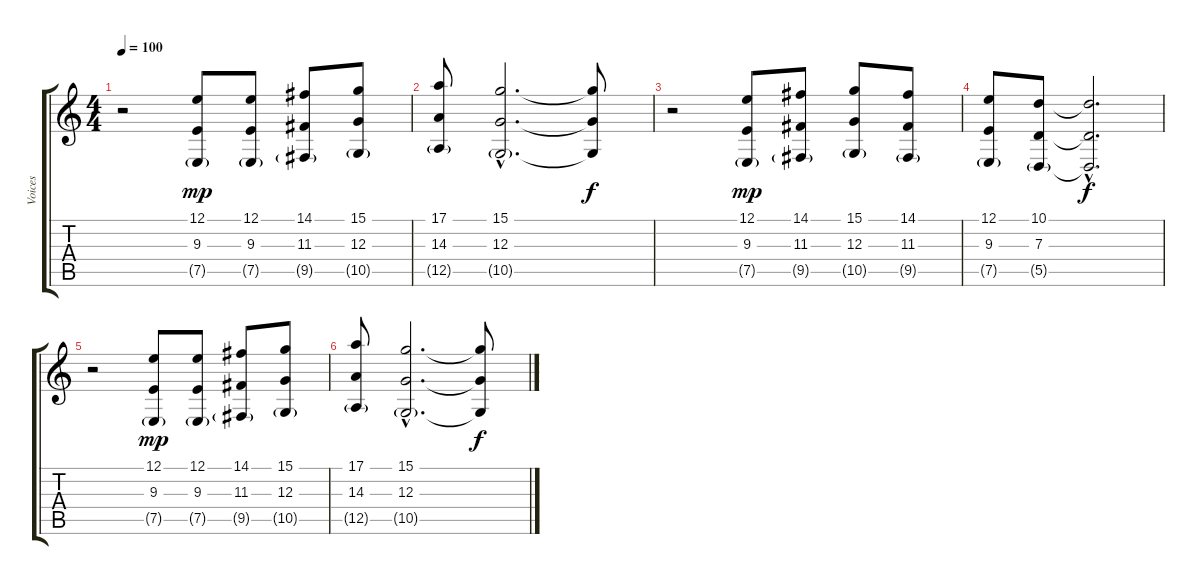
\track ("Voices" "Voices") {instrument synthvoice}
\staff {score tabs}
\tuning (E4 B3 G3 D3 A2 E2) {hide}
\ts (4 4)
\tempo 100
\clef g2
\ks c
r.2{dy f} (12.1 9.3 7.5{g}).8{dy mp} (12.1 9.3 7.5{g}).8 (14.1 11.3 9.5{g}).8 (15.1 12.3 10.5{g}).8 |
(17.1 14.3 12.5{g}).8 (15.1{hac} 12.3{hac} 10.5{g hac}).2{d} (15.1{t} 12.3{t} 10.5{t}).8{dy f} |
r.2 (12.1 9.3 7.5{g}).8{dy mp} (14.1 11.3 9.5{g}).8 (15.1 12.3 10.5{g}).8 (14.1 11.3 9.5{g}).8 |
(12.1 9.3 7.5{g}).8 (10.1 7.3 5.5{g}).8 (10.1{hac t} 7.3{hac t} 5.5{hac t}).2{d dy f} |
r.2 (12.1 9.3 7.5{g}).8{dy mp} (12.1 9.3 7.5{g}).8 (14.1 11.3 9.5{g}).8 (15.1 12.3 10.5{g}).8 |
(17.1 14.3 12.5{g}).8 (15.1{hac} 12.3{hac} 10.5{g hac}).2{d} (15.1{t} 12.3{t} 10.5{t}).8{dy f}
